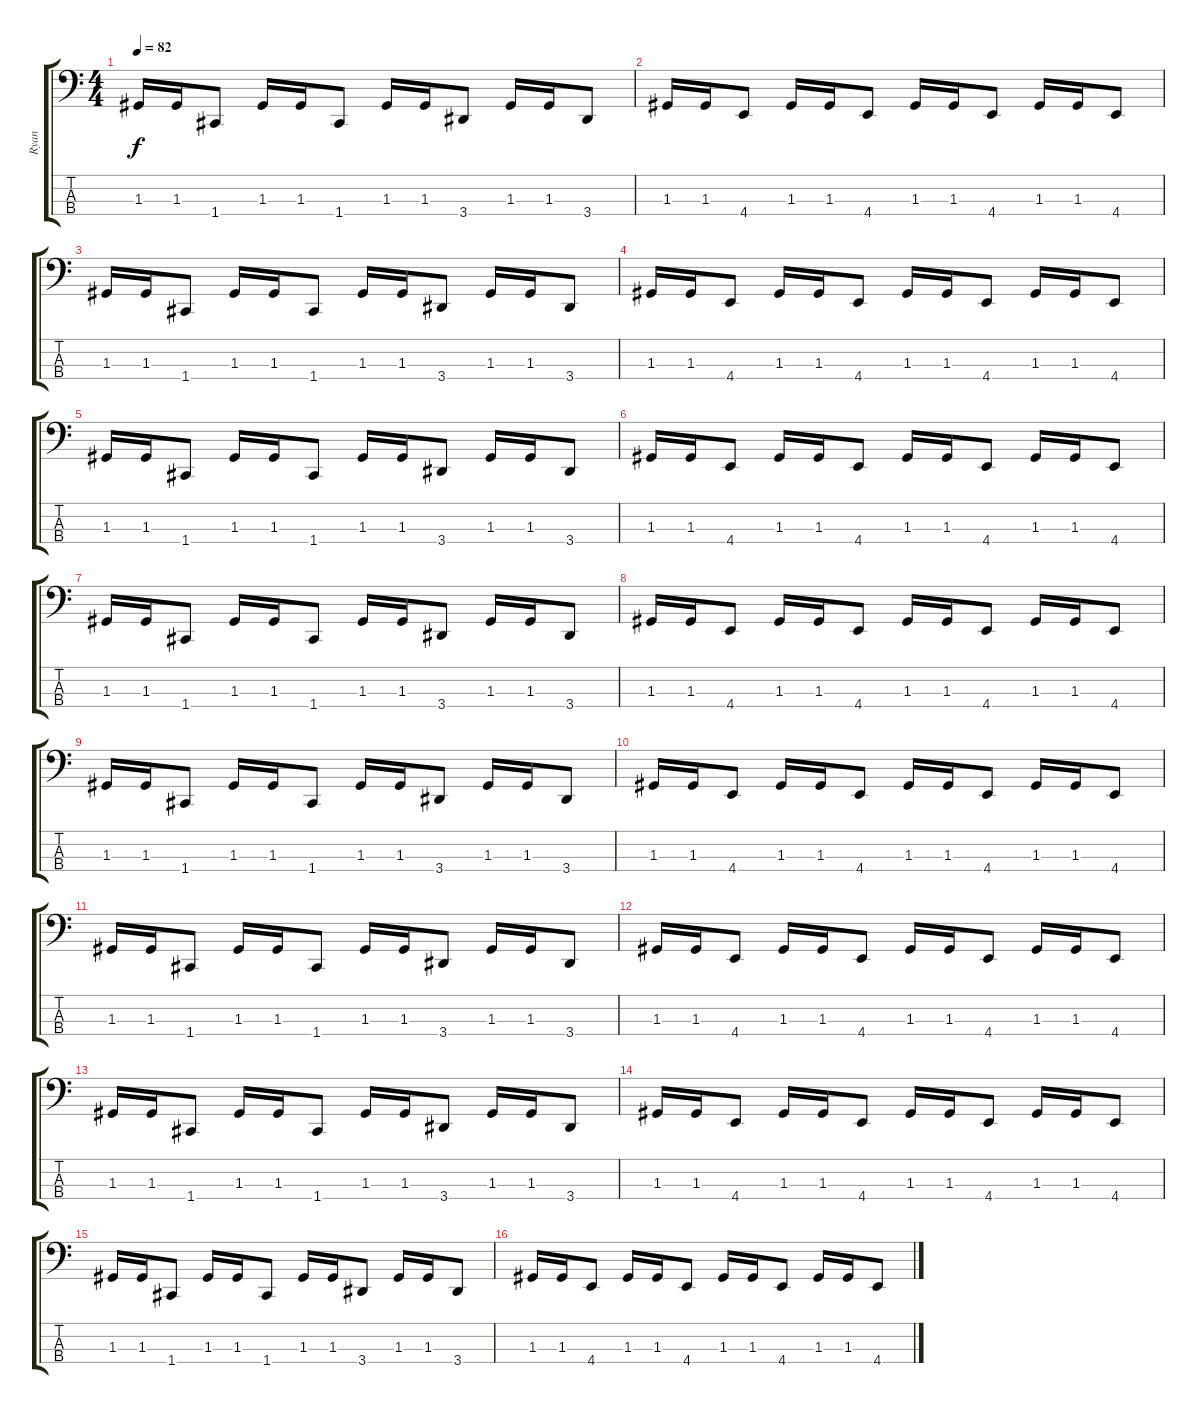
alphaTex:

\track ("Ryan" "Ryan") {instrument electricbassfinger}
\staff {score tabs}
\tuning (F2 C2 G1 C1) {hide}
\ts (4 4)
\tempo 82
\clef f4
\ks c
1.3.16{dy f} 1.3.16 1.4.8 1.3.16 1.3.16 1.4.8 1.3.16 1.3.16 3.4.8 1.3.16 1.3.16 3.4.8 |
1.3.16 1.3.16 4.4.8 1.3.16 1.3.16 4.4.8 1.3.16 1.3.16 4.4.8 1.3.16 1.3.16 4.4.8 |
1.3.16 1.3.16 1.4.8 1.3.16 1.3.16 1.4.8 1.3.16 1.3.16 3.4.8 1.3.16 1.3.16 3.4.8 |
1.3.16 1.3.16 4.4.8 1.3.16 1.3.16 4.4.8 1.3.16 1.3.16 4.4.8 1.3.16 1.3.16 4.4.8 |
1.3.16 1.3.16 1.4.8 1.3.16 1.3.16 1.4.8 1.3.16 1.3.16 3.4.8 1.3.16 1.3.16 3.4.8 |
1.3.16 1.3.16 4.4.8 1.3.16 1.3.16 4.4.8 1.3.16 1.3.16 4.4.8 1.3.16 1.3.16 4.4.8 |
1.3.16 1.3.16 1.4.8 1.3.16 1.3.16 1.4.8 1.3.16 1.3.16 3.4.8 1.3.16 1.3.16 3.4.8 |
1.3.16 1.3.16 4.4.8 1.3.16 1.3.16 4.4.8 1.3.16 1.3.16 4.4.8 1.3.16 1.3.16 4.4.8 |
1.3.16 1.3.16 1.4.8 1.3.16 1.3.16 1.4.8 1.3.16 1.3.16 3.4.8 1.3.16 1.3.16 3.4.8 |
1.3.16 1.3.16 4.4.8 1.3.16 1.3.16 4.4.8 1.3.16 1.3.16 4.4.8 1.3.16 1.3.16 4.4.8 |
1.3.16 1.3.16 1.4.8 1.3.16 1.3.16 1.4.8 1.3.16 1.3.16 3.4.8 1.3.16 1.3.16 3.4.8 |
1.3.16 1.3.16 4.4.8 1.3.16 1.3.16 4.4.8 1.3.16 1.3.16 4.4.8 1.3.16 1.3.16 4.4.8 |
1.3.16 1.3.16 1.4.8 1.3.16 1.3.16 1.4.8 1.3.16 1.3.16 3.4.8 1.3.16 1.3.16 3.4.8 |
1.3.16 1.3.16 4.4.8 1.3.16 1.3.16 4.4.8 1.3.16 1.3.16 4.4.8 1.3.16 1.3.16 4.4.8 |
1.3.16 1.3.16 1.4.8 1.3.16 1.3.16 1.4.8 1.3.16 1.3.16 3.4.8 1.3.16 1.3.16 3.4.8 |
1.3.16 1.3.16 4.4.8 1.3.16 1.3.16 4.4.8 1.3.16 1.3.16 4.4.8 1.3.16 1.3.16 4.4.8
